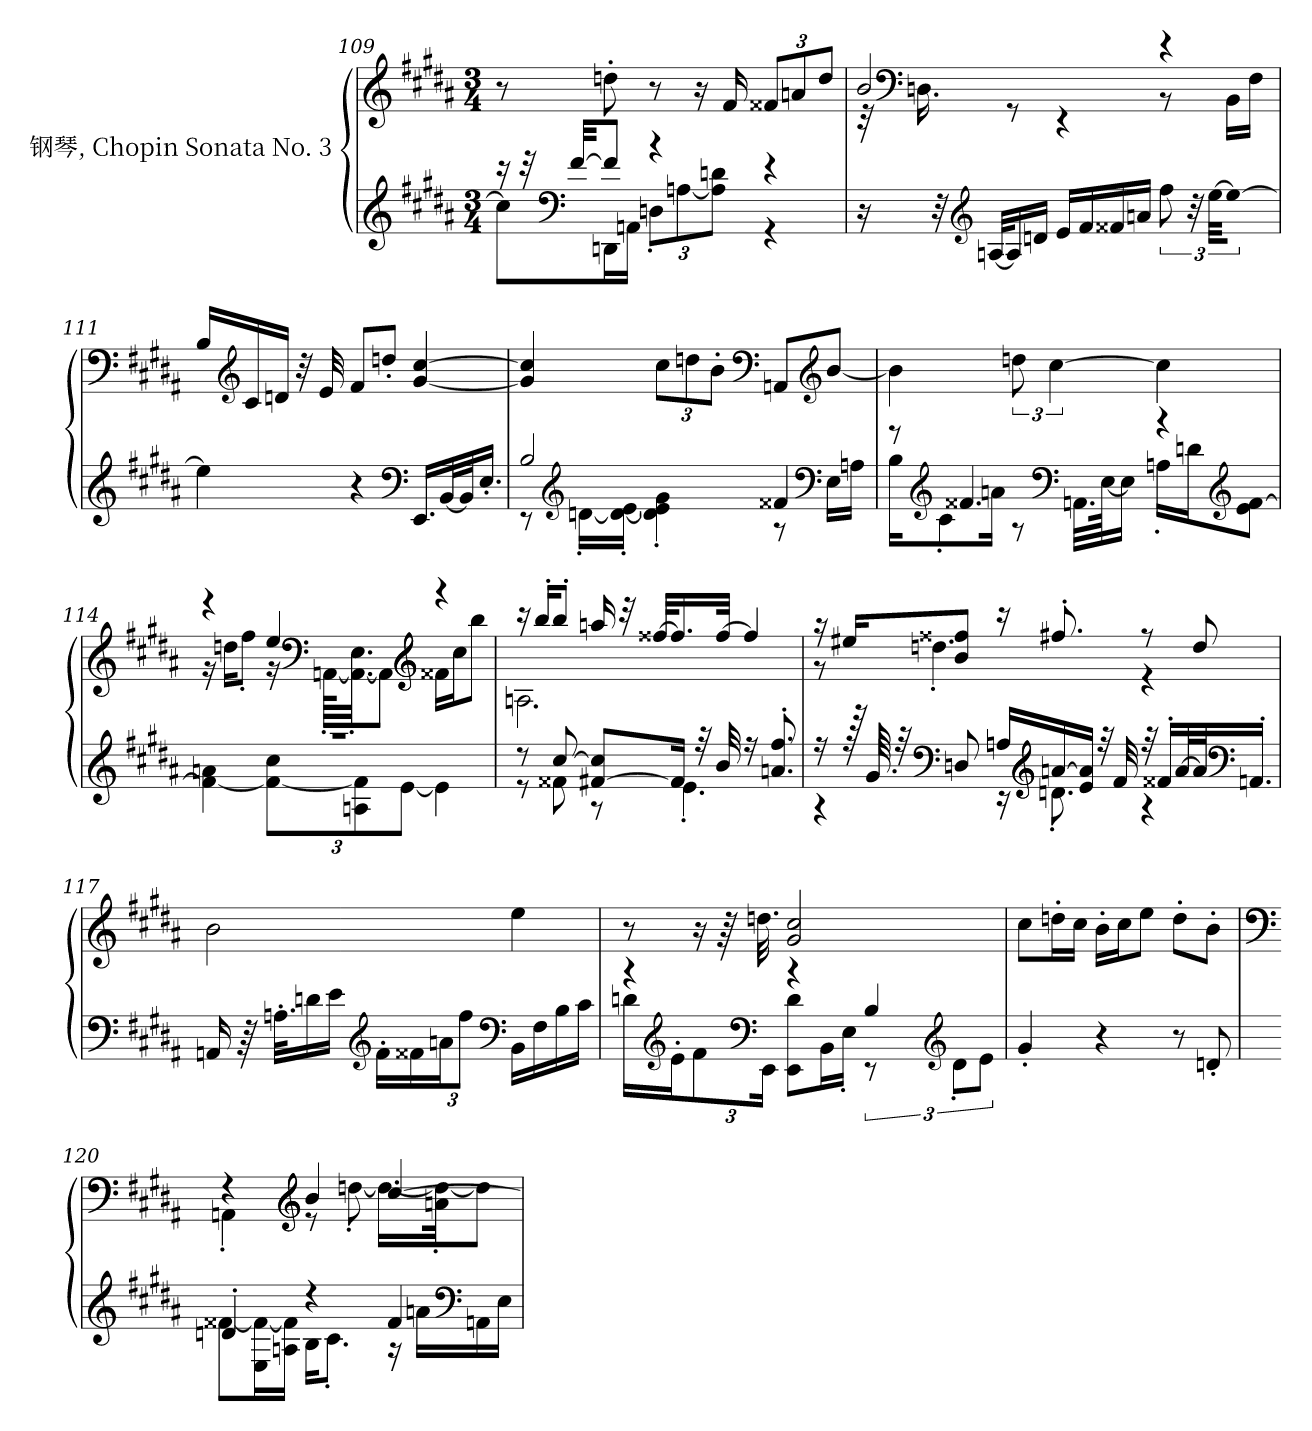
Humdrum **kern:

**kern	**kern
*part1	*part1
*staff2	*staff1
*I"钢琴, Chopin Sonata No. 3	*
!!LO:LB:g=z
*clefG2	*clefG2
*k[f#c#g#d#a#]	*k[f#c#g#d#a#]
*M3/4	*M3/4
=109	=109
*^	*
16r	8cc#\L]	8r
32r	.	.
*clefF4	*	*
[32f#/KKL	.	.
8f#/J]	16DDn\L	8ddn'\
.	16AAn\JJ	.
*	*Xbrackettup	*
4r	12Dn'\L	8r
.	[12An\	.
.	.	16r
.	12A\] 12dn\J	.
.	.	16f#/
*	*	*Xbrackettup
4r	4r	12f##X/L
.	.	12an/
.	.	12dd/J
*v	*v	*
=110	=110
*	*^
16r	2b/	32r
*	*clefF4	*
.	.	16.Dn\
32r	.	.
*clefG2	*	*
[32An/KLL	.	.
16A/]	.	8r
16dn/JJ	.	.
16e/LL	.	4r
16f#/	.	.
16f##X/	.	.
16an/JJ	.	.
*brackettup	*	*
12ff#\	4r	8r
48r	.	.
[48ee\KKL	.	.
8ee\J_	.	16BB\LL
.	.	16F#\JJ
*	*v	*v
!!LO:LB:g=z
=111	=111
4ee\]	16B/LL
*	*clefG2
.	16c#/
.	16dn/JJ
.	32r
.	32e/
4r	8f#/L
.	8ddn'/J
*clefF4	*
16.EE/LL	[4g#/ [4cc#/
[32BB/L	.
32BB/J]	.
16.E'/JJ	.
=112	=112
*^	*
2B/	8r	4g#/] 4cc#/]
*clefG2	*	*
.	[16dn'\LL	.
.	16d\_' [16e\'JJ	.
.	4d\]' 4e\]' 4g#\'	12cc#\L
.	.	12ddn\
.	.	12b'\J
*	*	*clefF4
4f##X/	8r	8AAn/L
*clefF4	*	*clefG2
.	16E\LL	[8b/J
.	16An\JJ	.
!!LO:LB:g=z
=113	=113	=113
8r	16B\KL	4b\]
*clefG2	*	*
.	8c#'\	.
4.f##X/	.	.
.	16an\Jk	.
*	*	*brackettup
.	8r	12ddn\
.	.	[6cc#\
*clefF4	*	*
.	32.AAn\LLL	.
.	[64E\JK	.
.	16E\JJ]	.
4r	16An'\LL	4cc#\]
.	16dn\J	.
*clefG2	*	*
.	8e\ [8f##\J	.
=114	=114	=114
*	*	*^
2.r	4f##\_ 4an\	4r	16r
.	.	.	16ddn\KL
.	.	.	8ff#'\J
*	*Xbrackettup	*	*
.	12f##\_ 12cc#\L	4ee/	16r
*	*	*clefF4	*
.	.	.	[64AAn'\KLLL
.	.	.	32.AA\_' 32.E\'JJ
.	12An\ 12f##\]	.	.
.	.	.	8AA\J]
.	[12e\J	.	.
*	*	*clefG2	*
.	4e\]	4r	16f##X\LL
.	.	.	16cc#\J
.	.	.	8bb\J
!!LO:PB:g=z	!!
=115	=115	=115	=115
8r	8r	16r	2.An\
.	.	16bb'/KL	.
[8cc#/	8f##X\	8bb'/J	.
[8f#X/ 8cc#/]L	8r	16aan/	.
.	.	32r	.
.	.	[32ff##X/KLL	.
16f#/Jk]	4.e'\	16.ff##/]	.
32r	.	.	.
32b/	.	[32ff##/JJk	.
16r	.	4ff##/]	.
8.an/' 8.ff#/'	.	.	.
!!LO:LB:g=z	!!
=116	=116	=116	=116
16r	4r	16r	8r
128r	.	16ee#X/KL	.
64.g#/	.	.	.
32r	.	.	.
*clefF4	*	*	*
8Dn/	.	8b/ 8ff##X/J	4.ddn'\
16An/LL	16r	16r	.
*clefG2	*	*	*
[16an/	8.dn'\	8.ff#X'/	.
16e/ 16a/]JJ	.	.	.
32r	.	.	.
32f#/	.	.	.
32r	4r	8r	4r
16f##X'/LL	.	.	.
[32a/L	.	.	.
32a/J]	.	8dd/	.
*clefF4	*	*	*
16.AAn'/JJ	.	.	.
*v	*v	*	*
*	*v	*v
!!LO:LB:g=z
=117	=117
16AAn/	2b\
64r	.
32.An'\KLL	.
16dn\	.
16e\JJ	.
*clefG2	*
16f#'\LL	.
16f##X\	.
24an\J	.
12ff#\J	.
*clefF4	*
16BB\LL	4ee\
16F#\	.
16B\	.
16c#\JJ	.
=118	=118
*^	*
4r	16dn\LL	8r
*clefG2	*	*
.	16e'\J	.
.	12f#\	16r
.	.	64r
.	.	32.ddn\
*clefF4	*	*
.	24EE\Jk	.
4r	8EE\ 8d\L	2g#/ 2cc#/
.	16BB\L	.
.	16E'\JJ	.
*	*brackettup	*
4B/	12r	.
*clefG2	*	*
.	12d'\L	.
.	12e\J	.
*v	*v	*
!!LO:LB:g=z
=119	=119
4g#'/	8cc#\L
.	16ddn'\L
.	16cc#\JJ
4r	16b'\LL
.	16cc#\J
.	8ee\J
8r	8dd'\L
8dn'/	8b'\J
=120	=120
*	*clefF4
*^	*^
4dn'/	[8f##X\L	4r	4AAn'\
.	16E\ 16f##\_L	.	.
.	16An\ 16f##\]JJ	.	.
*	*	*clefG2	*
4r	16B\KL	4b/	8r
.	8.c#'\J	.	.
.	.	.	[8ddn'\
4f##/	16r	[4cc#/	16.dd\LL_
.	16an\LL	.	.
.	.	.	32an\' 32dd\_'JK
*clefF4	*	*	*
.	16AAn\	.	8dd\J]
.	16E\JJ	.	.
*v	*v	*	*
*	*v	*v
=	=
*-	*-
